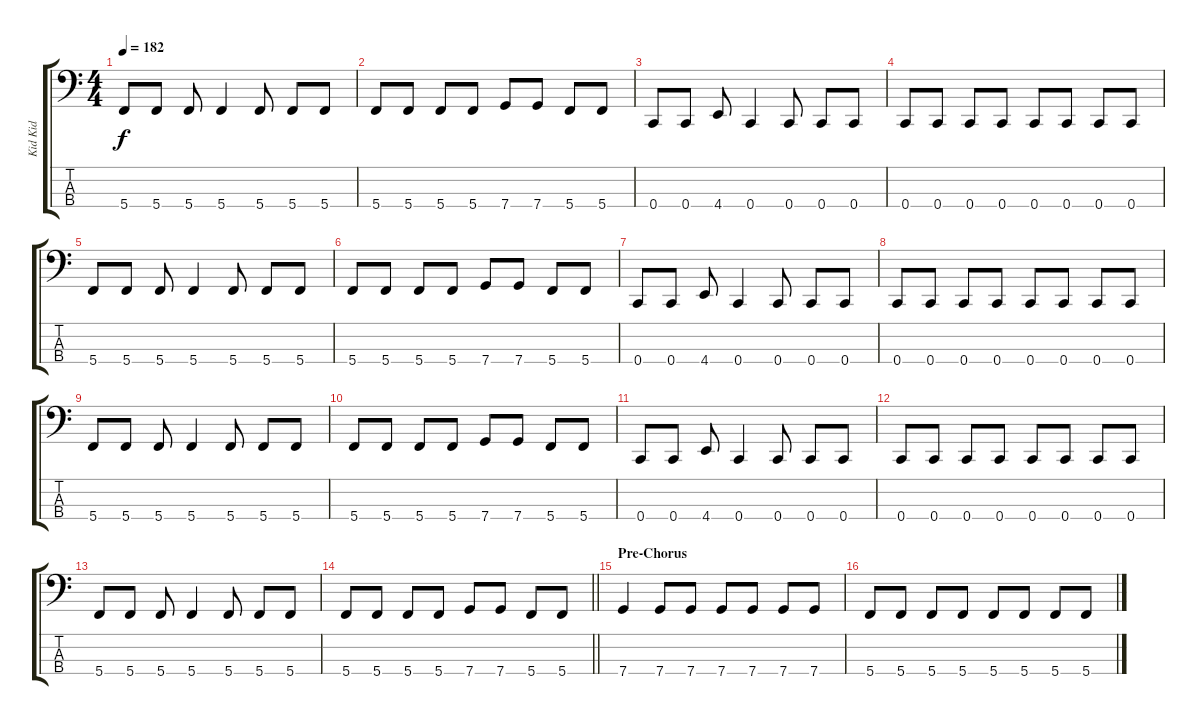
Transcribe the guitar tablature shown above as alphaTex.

\track ("Kid Kid" "Kid Kid") {instrument electricbasspick}
\staff {score tabs}
\tuning (F2 C2 G1 C1) {hide}
\ts (4 4)
\tempo 182
\clef f4
\ks c
5.4.8{dy f} 5.4.8 5.4.8 5.4.4 5.4.8 5.4.8 5.4.8 |
5.4.8 5.4.8 5.4.8 5.4.8 7.4.8 7.4.8 5.4.8 5.4.8 |
0.4.8 0.4.8 4.4.8 0.4.4 0.4.8 0.4.8 0.4.8 |
0.4.8 0.4.8 0.4.8 0.4.8 0.4.8 0.4.8 0.4.8 0.4.8 |
5.4.8 5.4.8 5.4.8 5.4.4 5.4.8 5.4.8 5.4.8 |
5.4.8 5.4.8 5.4.8 5.4.8 7.4.8 7.4.8 5.4.8 5.4.8 |
0.4.8 0.4.8 4.4.8 0.4.4 0.4.8 0.4.8 0.4.8 |
0.4.8 0.4.8 0.4.8 0.4.8 0.4.8 0.4.8 0.4.8 0.4.8 |
5.4.8 5.4.8 5.4.8 5.4.4 5.4.8 5.4.8 5.4.8 |
5.4.8 5.4.8 5.4.8 5.4.8 7.4.8 7.4.8 5.4.8 5.4.8 |
0.4.8 0.4.8 4.4.8 0.4.4 0.4.8 0.4.8 0.4.8 |
0.4.8 0.4.8 0.4.8 0.4.8 0.4.8 0.4.8 0.4.8 0.4.8 |
5.4.8 5.4.8 5.4.8 5.4.4 5.4.8 5.4.8 5.4.8 |
\barLineRight lightlight
5.4.8 5.4.8 5.4.8 5.4.8 7.4.8 7.4.8 5.4.8 5.4.8 |
\section ("" "Pre-Chorus")
7.4.4 7.4.8 7.4.8 7.4.8 7.4.8 7.4.8 7.4.8 |
5.4.8 5.4.8 5.4.8 5.4.8 5.4.8 5.4.8 5.4.8 5.4.8
